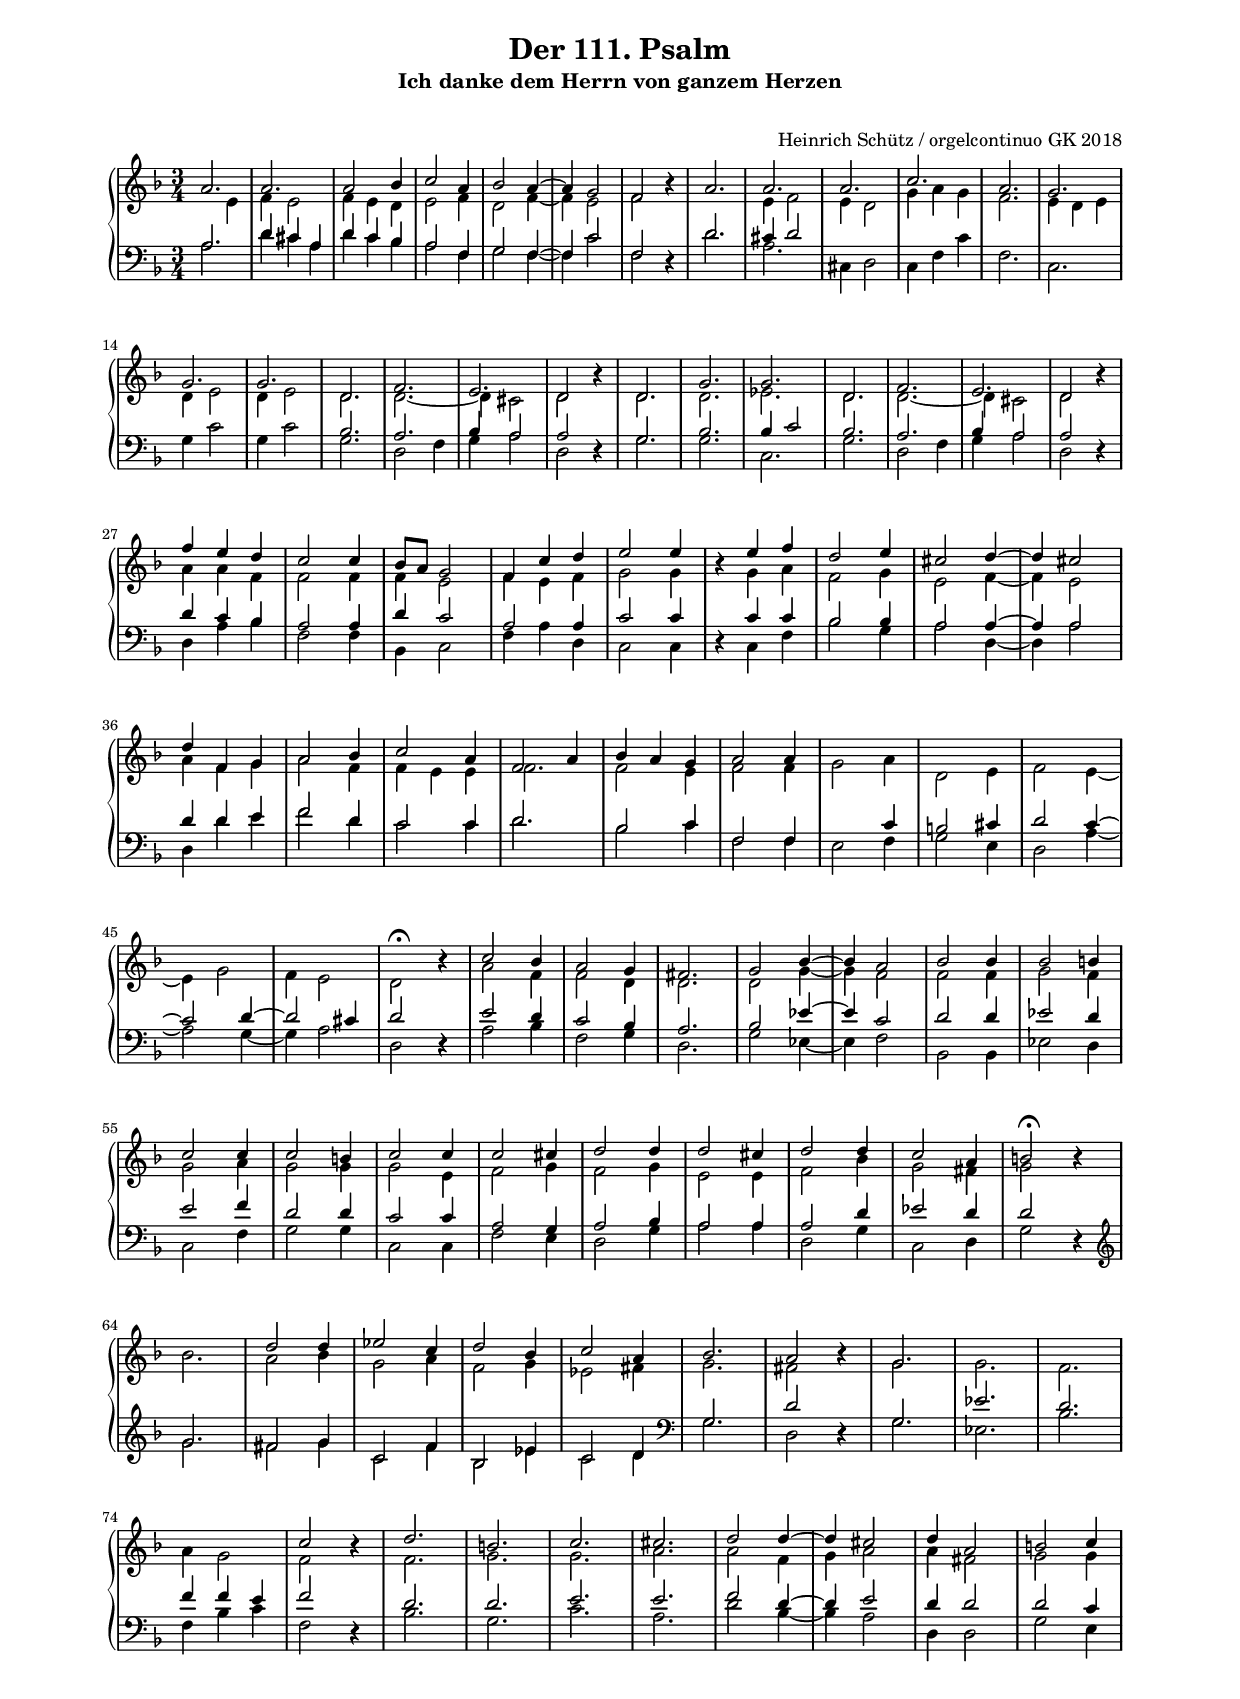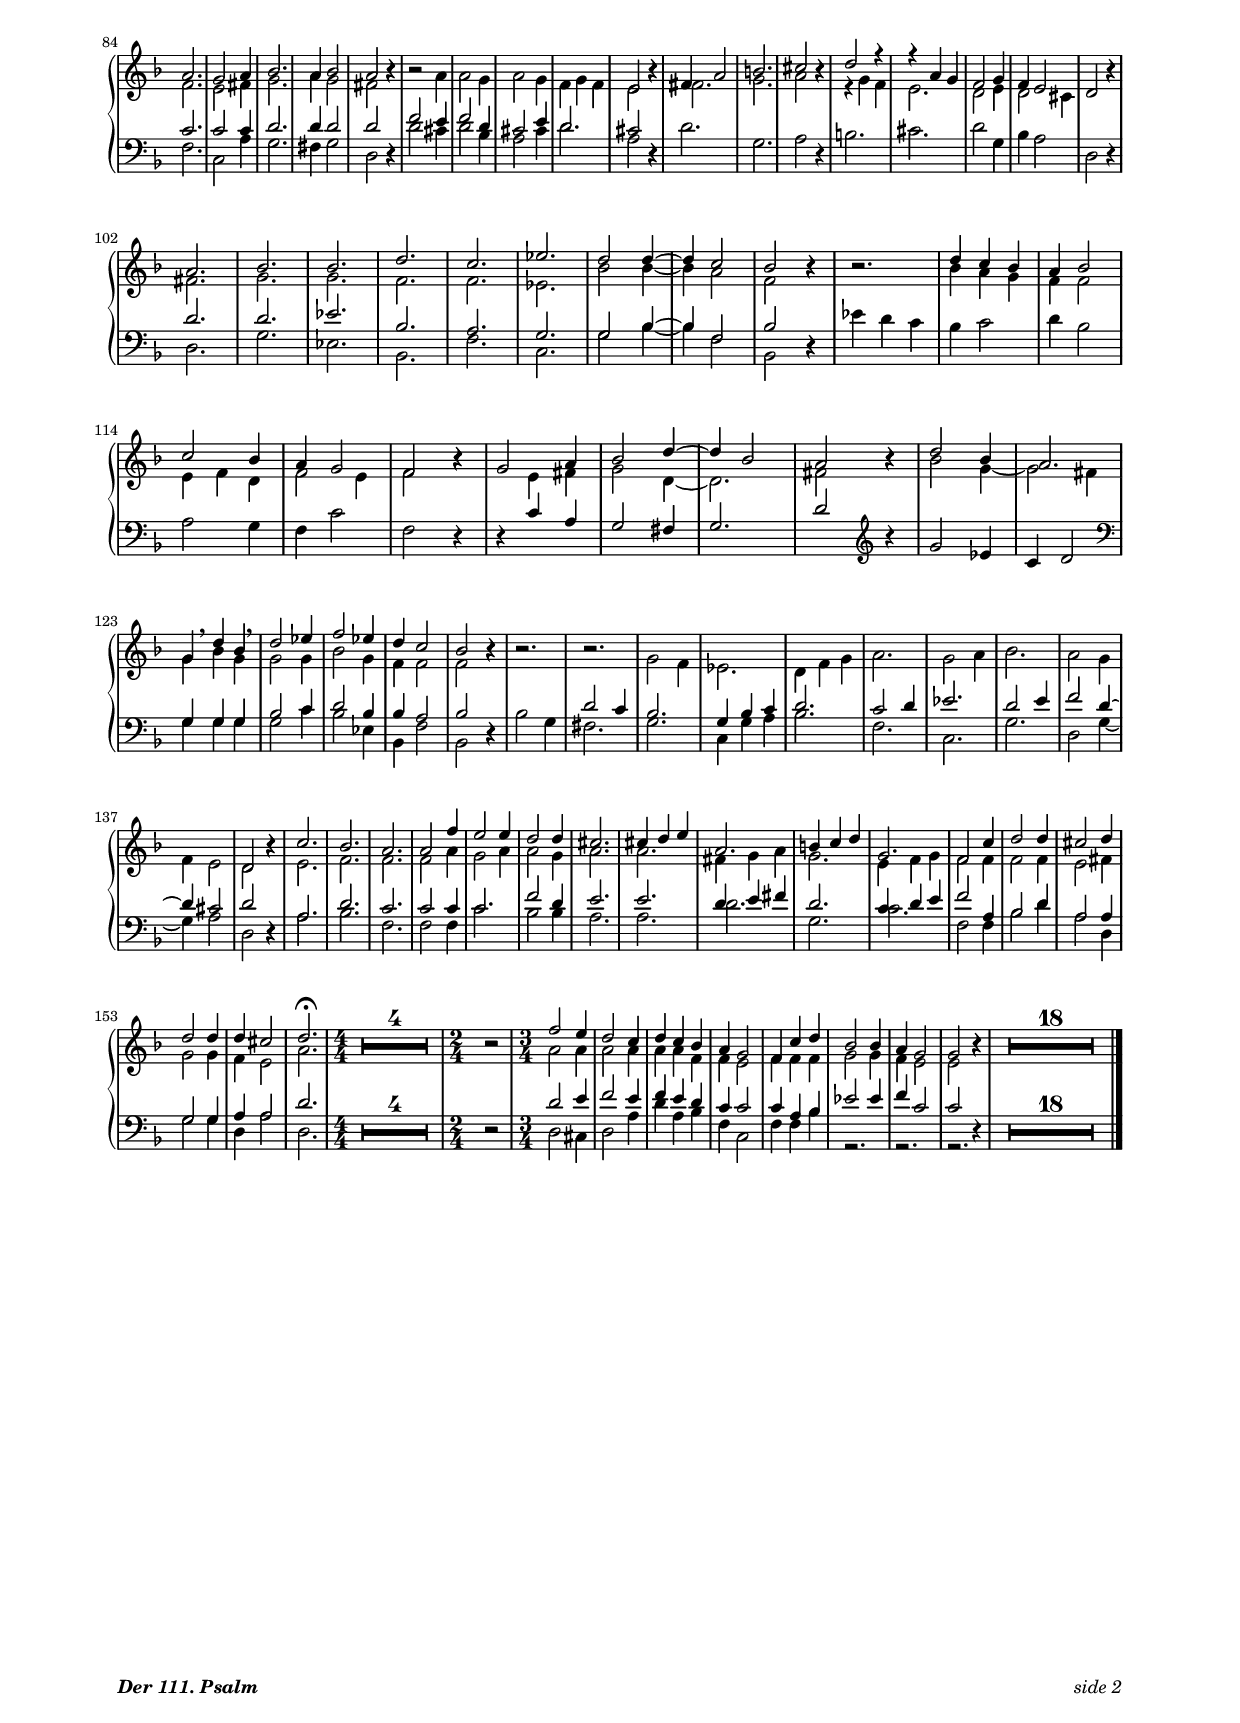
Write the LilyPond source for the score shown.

\version "2.14.2"

% editor "MidiEdit 5.00"

\language "deutsch"

\header {
  title = \markup \bold "Der 111. Psalm"
  subtitle = "Ich danke dem Herrn von ganzem Herzen"
  subsubtitle = " "
  poet = \markup \italic ""
  composer = \markup \medium "Heinrich Schütz / orgelcontinuo GK 2018"
  instrument = ""
}

#(set-global-staff-size 16)

\paper {
  #(set-paper-size "a4" )
  indent = 0\mm
  left-margin = 20\mm
  right-margin = 20\mm
  top-margin = 10\mm
  bottom-margin = 5\mm
  oddHeaderMarkup = ""
  evenHeaderMarkup = ""
  oddFooterMarkup = \markup {
    \column {
      \null
      \null
      \fill-line \italic {
        \on-the-fly #not-first-page \fromproperty #'header:title
        \on-the-fly #not-first-page \concat {
          "side " \fromproperty #'page:page-number-string } }
    }
  }
  evenFooterMarkup = \oddFooterMarkup
}

chordNames = \chordmode {
% \semiGermanChords
}

global = {
  \key d \minor 
  \numericTimeSignature
  \set Score.currentBarNumber = #1
  \time 3/4
% \tempo 4=120
  \compressFullBarRests
  \override MultiMeasureRest #'staff-position = #0
  \override MultiMeasureRest #'expand-limit = #3
}


trackOne = {
  \global  
  \override Rest #'staff-position = #0
  \set Timing.beamExceptions = #'()

  a'2.   % bar 1

  a'2.   % bar 2

  a'2  b'4   % bar 3

  c''2  a'4   % bar 4

  b'2  a'4 ~   % bar 5

  a'4  g'2   % bar 6

  f'2  r4   % bar 7

  a'2.   % bar 8

  a'2.   % bar 9

  a'2.   % bar 10

  c''2.   % bar 11

  a'2.   % bar 12

  g'2.   % bar 13

  g'2.   % bar 14

  g'2.   % bar 15

  d'2.   % bar 16

  f'2.   % bar 17

  e'2.   % bar 18

  d'2  r4   % bar 19

  d'2.   % bar 20

  g'2.   % bar 21

  g'2.   % bar 22

  d'2.   % bar 23

  f'2.   % bar 24

  e'2.   % bar 25

  d'2  r4   % bar 26
  \break
  f''4  e''4  d''4   % bar 27

  c''2  c''4   % bar 28

  b'8  a'8  g'2   % bar 29

  f'4  c''4  d''4   % bar 30

  e''2  e''4   % bar 31

  r4  e''4  f''4   % bar 32

  d''2  e''4   % bar 33

  cis''2  d''4 ~   % bar 34

  d''4  cis''2   % bar 35
  \break
  d''4  f'4  g'4   % bar 36

  a'2  b'4   % bar 37

  c''2  a'4   % bar 38

  f'2  a'4   % bar 39

  b'4  a'4  g'4   % bar 40

  a'2  a'4   % bar 41

  \revert Rest #'staff-position 

  s2.   % bar 42

  \override Rest #'staff-position = #0 

  \revert Rest #'staff-position 

  s2.   % bar 43

  \override Rest #'staff-position = #0 

  \revert Rest #'staff-position 

  s2.   % bar 44

  \override Rest #'staff-position = #0 
  \break
  \revert Rest #'staff-position 

  s2.   % bar 45

  \override Rest #'staff-position = #0 

  \revert Rest #'staff-position 

  s2.   % bar 46

  \override Rest #'staff-position = #0 

  s2

  ^\markup { \hspace #1 { \musicglyph #"scripts.ufermata" } }

  r4   % bar 47

  c''2  b'4   % bar 48

  a'2  g'4   % bar 49

  fis'2.   % bar 50

  g'2  b'4 ~   % bar 51

  b'4  a'2   % bar 52

  b'2  b'4   % bar 53

  b'2  h'4   % bar 54

  c''2  c''4   % bar 55

  c''2  h'4   % bar 56

  c''2  c''4   % bar 57

  c''2  cis''4   % bar 58

  d''2  d''4   % bar 59

  d''2  cis''4   % bar 60

  d''2  d''4   % bar 61

  c''2  a'4   % bar 62

  h'2

  ^\markup { \hspace #1 { \musicglyph #"scripts.ufermata" } }

  r4   % bar 63
  \break
  \revert Rest #'staff-position 

  s2.   % bar 64

  \override Rest #'staff-position = #0 

  d''2  d''4   % bar 65

  es''2  c''4   % bar 66

  d''2  b'4   % bar 67

  c''2  a'4   % bar 68

  b'2.   % bar 69

  a'2  r4   % bar 70

  g'2.   % bar 71

  \revert Rest #'staff-position 

  s2.   % bar 72

  \override Rest #'staff-position = #0 

  \revert Rest #'staff-position 

  s2.   % bar 73

  \override Rest #'staff-position = #0 
  \break
  \revert Rest #'staff-position 

  s2.   % bar 74

  \override Rest #'staff-position = #0 

  c''2  r4   % bar 75

  d''2.   % bar 76

  h'2.   % bar 77

  c''2.   % bar 78

  cis''2.   % bar 79

  d''2  d''4 ~   % bar 80

  d''4  cis''2   % bar 81

  d''4  a'2   % bar 82

  h'2  c''4   % bar 83
  \break
  a'2.   % bar 84

  g'2  a'4   % bar 85

  b'2.   % bar 86

  a'4  b'2   % bar 87

  a'2  r4   % bar 88

  \revert Rest #'staff-position 

  s2.   % bar 89

  \override Rest #'staff-position = #0 

  \revert Rest #'staff-position 

  s2.   % bar 90

  \override Rest #'staff-position = #0 

  \revert Rest #'staff-position 

  s2.   % bar 91

  \override Rest #'staff-position = #0 

  \revert Rest #'staff-position 

  s2.   % bar 92

  \override Rest #'staff-position = #0 

  e'2  r4   % bar 93

  fis'4  a'2   % bar 94

  h'2.   % bar 95

  cis''2  r4   % bar 96

  d''2  \revert Rest #'staff-position 

  r4   % bar 97

  \override Rest #'staff-position = #0 

  \revert Rest #'staff-position 

  r4  a'4  g'4   % bar 98

  \override Rest #'staff-position = #0 

  f'2  g'4   % bar 99

  f'4  e'2   % bar 100

  d'2  r4   % bar 101
  \break
  a'2.   % bar 102

  b'2.   % bar 103

  b'2.   % bar 104

  d''2.   % bar 105

  c''2.   % bar 106

  es''2.   % bar 107

  d''2  d''4 ~   % bar 108

  d''4  c''2   % bar 109

  b'2  r4   % bar 110

  s2.   % bar 111

  d''4  c''4  b'4   % bar 112

  a'4  b'2   % bar 113

  c''2  b'4   % bar 114

  a'4  g'2   % bar 115

  f'2  r4   % bar 116

  g'2  a'4   % bar 117

  b'2  d''4 ~   % bar 118

  d''4  b'2   % bar 119

  a'2  r4   % bar 120

  d''2  b'4   % bar 121

  a'2.   % bar 122
  \break
  g'4

  \breathe

  d''4  b'4

  \breathe

   % bar 123

  d''2  es''4   % bar 124

  f''2  es''4   % bar 125

  d''4  c''2   % bar 126

  b'2  r4   % bar 127

  s2.   % bar 128

  s2.   % bar 129

  \revert Rest #'staff-position 

  s2.   % bar 130

  \override Rest #'staff-position = #0 

  \revert Rest #'staff-position 

  s2.   % bar 131

  \override Rest #'staff-position = #0 

  \revert Rest #'staff-position 

  s2.   % bar 132

  \override Rest #'staff-position = #0 

  \revert Rest #'staff-position 

  s2.   % bar 133

  \override Rest #'staff-position = #0 

  \revert Rest #'staff-position 

  s2.   % bar 134

  \override Rest #'staff-position = #0 

  \revert Rest #'staff-position 

  s2.   % bar 135

  \override Rest #'staff-position = #0 

  \revert Rest #'staff-position 

  s2.   % bar 136

  \override Rest #'staff-position = #0 

  \revert Rest #'staff-position 

  s2.   % bar 137

  \override Rest #'staff-position = #0 

  d'2  r4   % bar 138

  c''2.   % bar 139

  b'2.   % bar 140

  a'2.   % bar 141

  a'2  f''4   % bar 142

  e''2  e''4   % bar 143

  d''2  d''4   % bar 144

  cis''2.   % bar 145

  cis''4  d''4  e''4   % bar 146

  a'2.   % bar 147

  h'4  c''4  d''4   % bar 148

  g'2.   % bar 149

  f'2  c''4   % bar 150

  d''2  d''4   % bar 151

  cis''2  d''4   % bar 152

  d''2  d''4   % bar 153

  d''4  cis''2   % bar 154

  d''2.

  ^\markup { \hspace #1 { \musicglyph #"scripts.ufermata" } }

   % bar 155

 \time 4/4
  R1*4   % bar 156

 
 \time 2/4
  r2   % bar 160

 \time 3/4
  f''2  e''4   % bar 161

  d''2  c''4   % bar 162

  d''4  c''4  b'4   % bar 163

  a'4  g'2   % bar 164

  f'4  c''4  d''4   % bar 165

  b'2  b'4   % bar 166

  a'4  g'2   % bar 167

  g'2  r4   % bar 168

  R2.*18   % bar 169

  \bar "|."}

trackTwo = {
  \global  
  \override Rest #'staff-position = #0
  \set Timing.beamExceptions = #'()

  s2  e'4   % bar 1

  f'4  e'2   % bar 2

  f'4  e'4  d'4   % bar 3

  e'2  f'4   % bar 4

  d'2  f'4 ~   % bar 5

  f'4  e'2   % bar 6

  f'2  r4   % bar 7

  \revert Rest #'staff-position 

  s2.   % bar 8

  \override Rest #'staff-position = #0 

  e'4  f'2   % bar 9

  e'4  d'2   % bar 10

  g'4  a'4  g'4   % bar 11

  f'2.   % bar 12

  e'4  d'4  e'4   % bar 13

  d'4  e'2   % bar 14

  d'4  e'2   % bar 15

  d'2.   % bar 16

  d'2. ~   % bar 17

  d'4  cis'2   % bar 18

  d'2  r4   % bar 19

  d'2.   % bar 20

  d'2.   % bar 21

  es'2.   % bar 22

  d'2.   % bar 23

  d'2. ~   % bar 24

  d'4  cis'2   % bar 25

  d'2  r4   % bar 26

  a'4  a'4  f'4   % bar 27

  f'2  f'4   % bar 28

  f'4  e'2   % bar 29

  f'4  e'4  f'4   % bar 30

  g'2  g'4   % bar 31

  r4  g'4  a'4   % bar 32

  f'2  g'4   % bar 33

  e'2  f'4 ~   % bar 34

  f'4  e'2   % bar 35

  a'4  f'4  g'4   % bar 36

  a'2  f'4   % bar 37

  f'4  e'4  e'4   % bar 38

  f'2.   % bar 39

  f'2  e'4   % bar 40

  f'2  f'4   % bar 41

  g'2  a'4   % bar 42

  d'2  e'4   % bar 43

  f'2  e'4 ~   % bar 44

  e'4  g'2   % bar 45

  f'4  e'2   % bar 46

  d'2  r4   % bar 47

  a'2  f'4   % bar 48

  f'2  d'4   % bar 49

  d'2.   % bar 50

  d'2  g'4 ~   % bar 51

  g'4  f'2   % bar 52

  f'2  f'4   % bar 53

  g'2  f'4   % bar 54

  g'2  a'4   % bar 55

  g'2  g'4   % bar 56

  g'2  e'4   % bar 57

  f'2  g'4   % bar 58

  f'2  g'4   % bar 59

  e'2  e'4   % bar 60

  f'2  b'4   % bar 61

  g'2  fis'4   % bar 62

  g'2  r4   % bar 63

  b'2.   % bar 64

  a'2  b'4   % bar 65

  g'2  a'4   % bar 66

  f'2  g'4   % bar 67

  es'2  fis'4   % bar 68

  g'2.   % bar 69

  fis'2  r4   % bar 70

  g'2.   % bar 71

  g'2.   % bar 72

  f'2.   % bar 73

  a'4  g'2   % bar 74

  f'2  r4   % bar 75

  f'2.   % bar 76

  g'2.   % bar 77

  g'2.   % bar 78

  a'2.   % bar 79

  a'2  f'4   % bar 80

  g'4  a'2   % bar 81

  a'4  fis'2   % bar 82

  g'2  g'4   % bar 83

  f'2.   % bar 84

  e'2  fis'4   % bar 85

  g'2.   % bar 86

  a'4  g'2   % bar 87

  fis'2  r4   % bar 88

  r2  a'4   % bar 89

  a'2  g'4   % bar 90

  a'2  g'4   % bar 91

  f'4  g'4  f'4   % bar 92

  e'2  r4   % bar 93

  fis'2.   % bar 94

  g'2.   % bar 95

  a'2  r4   % bar 96

  \revert Rest #'staff-position 

  r4  g'4  f'4   % bar 97

  \override Rest #'staff-position = #0 

  e'2.   % bar 98

  d'2  e'4   % bar 99

  d'2  cis'4   % bar 100

  s2  r4   % bar 101

  fis'2.   % bar 102

  g'2.   % bar 103

  g'2.   % bar 104

  f'2.   % bar 105

  f'2.   % bar 106

  es'2.   % bar 107

  b'2  b'4 ~   % bar 108

  b'4  a'2   % bar 109

  f'2  r4   % bar 110

  r2.   % bar 111

  b'4  a'4  g'4   % bar 112

  f'4  f'2   % bar 113

  e'4  f'4  d'4   % bar 114

  f'2  e'4   % bar 115

  f'2  r4   % bar 116

  \revert Rest #'staff-position 

  s4  e'4  fis'4   % bar 117

  \override Rest #'staff-position = #0 

  g'2  d'4 ~   % bar 118

  d'2.   % bar 119

  fis'2  r4   % bar 120

  b'2  g'4 ~   % bar 121

  g'2  fis'4   % bar 122

  g'4  b'4  g'4   % bar 123

  g'2  g'4   % bar 124

  b'2  g'4   % bar 125

  f'4  f'2   % bar 126

  f'2  r4   % bar 127

  r2.   % bar 128

  r2.   % bar 129

  g'2  f'4   % bar 130

  es'2.   % bar 131

  d'4  f'4  g'4   % bar 132

  a'2.   % bar 133

  g'2  a'4   % bar 134

  b'2.   % bar 135

  a'2  g'4   % bar 136

  f'4  e'2   % bar 137

  d'2  r4   % bar 138

  e'2.   % bar 139

  f'2.   % bar 140

  f'2.   % bar 141

  f'2  a'4   % bar 142

  g'2  a'4   % bar 143

  a'2  g'4   % bar 144

  a'2.   % bar 145

  a'2.   % bar 146

  fis'4  g'4  a'4   % bar 147

  g'2.   % bar 148

  e'4  f'4  g'4   % bar 149

  f'2  f'4   % bar 150

  f'2  f'4   % bar 151

  e'2  fis'4   % bar 152

  g'2  g'4   % bar 153

  f'4  e'2   % bar 154

  a'2.   % bar 155


  R1*4   % bar 156

  r2   % bar 160

  a'2  a'4   % bar 161

  a'2  a'4   % bar 162

  a'4  a'4  f'4   % bar 163

  f'4  e'2   % bar 164

  f'4  f'4  f'4   % bar 165

  g'2  g'4   % bar 166

  f'4  e'2   % bar 167

  e'2  r4   % bar 168

  R2.*18   % bar 169

}

trackThree = {
  \global  
  \override Rest #'staff-position = #0
  \set Timing.beamExceptions = #'()

  a2.   % bar 1

  d'4  cis'4  a4   % bar 2

  d'4  c'4  b4   % bar 3

  a2  f4   % bar 4

  g2  f4 ~   % bar 5

  f4  c'2   % bar 6

  f2  r4   % bar 7

  d'2.   % bar 8

  cis'4  d'2   % bar 9

  s2.   % bar 10

  s2.   % bar 11

  s2.   % bar 12

  s2.   % bar 13

  s2.   % bar 14

  s2.   % bar 15

  b2.   % bar 16

  a2.   % bar 17

  b4  a2   % bar 18

  a2  r4   % bar 19

  g2.   % bar 20

  b2.   % bar 21

  b4  c'2   % bar 22

  b2.   % bar 23

  a2.   % bar 24

  b4  a2   % bar 25

  a2  r4   % bar 26

  d'4  c'4  b4   % bar 27

  a2  a4   % bar 28

  d'4  c'2   % bar 29

  a2  a4   % bar 30

  c'2  c'4   % bar 31

  r4  c'4  c'4   % bar 32

  b2  b4   % bar 33

  a2  a4 ~   % bar 34

  a4  a2   % bar 35

  d'4  d'4  e'4   % bar 36

  f'2  d'4   % bar 37

  c'2  c'4   % bar 38

  d'2.   % bar 39

  b2  c'4   % bar 40

  f2  f4   % bar 41

  \revert Rest #'staff-position 

  s2  c'4   % bar 42

  \override Rest #'staff-position = #0 

  h2  cis'4   % bar 43

  d'2  c'4 ~   % bar 44

  c'2  d'4 ~   % bar 45

  d'2  cis'4   % bar 46

  d'2  r4   % bar 47

  e'2  d'4   % bar 48

  c'2  b4   % bar 49

  a2.   % bar 50

  b2  es'4 ~   % bar 51

  es'4  c'2   % bar 52

  d'2  d'4   % bar 53

  es'2  d'4   % bar 54

  e'2  f'4   % bar 55

  d'2  d'4   % bar 56

  c'2  c'4   % bar 57

  a2  g4   % bar 58

  a2  b4   % bar 59

  a2  a4   % bar 60

  a2  d'4   % bar 61

  es'2  d'4   % bar 62

  d'2  r4   % bar 63

 \clef treble  g'2.   % bar 64

  fis'2  g'4   % bar 65

  c'2  f'4   % bar 66

  b2  es'4   % bar 67

  c'2  d'4   % bar 68

 \clef bass  g2.   % bar 69

  d'2  r4   % bar 70

  g2.   % bar 71

  es'2.   % bar 72

  d'2.   % bar 73

  f'4  f'4  e'4   % bar 74

  f'2  r4   % bar 75

  d'2.   % bar 76

  d'2.   % bar 77

  e'2.   % bar 78

  e'2.   % bar 79

  f'2  d'4 ~   % bar 80

  d'4  e'2   % bar 81

  d'4  d'2   % bar 82

  d'2  c'4   % bar 83

  c'2.   % bar 84

  c'2  c'4   % bar 85

  d'2.   % bar 86

  d'4  d'2   % bar 87

  d'2  r4   % bar 88

  f'2  e'4   % bar 89

  f'2  d'4   % bar 90

  cis'2  e'4   % bar 91

  d'2.   % bar 92

  cis'2  r4   % bar 93

  s2.   % bar 94

  s2.   % bar 95

  \revert Rest #'staff-position 

  s2.   % bar 96

  \override Rest #'staff-position = #0 

  \revert Rest #'staff-position 

  s2.   % bar 97

  \override Rest #'staff-position = #0 

  s2.   % bar 98

  s2.   % bar 99

  s2.   % bar 100

  s2.   % bar 101

  d'2.   % bar 102

  d'2.   % bar 103

  es'2.   % bar 104

  b2.   % bar 105

  a2.   % bar 106

  g2.   % bar 107

  g2  b4 ~   % bar 108

  b4  f2   % bar 109

  b2  r4   % bar 110

  s2.   % bar 111

  s2.   % bar 112

  s2.   % bar 113

  s2.   % bar 114

  s2.   % bar 115

  s2.   % bar 116

  r4  c'4  a4   % bar 117

  g2  fis4   % bar 118

  g2.   % bar 119

  d'2 \clef treble  r4   % bar 120

  g'2  es'4   % bar 121

  c'4  d'2   % bar 122

 \clef bass  g4  g4  g4   % bar 123

  b2  c'4   % bar 124

  d'2  b4   % bar 125

  b4  a2   % bar 126

  b2  r4   % bar 127

  \revert Rest #'staff-position 

  s2.   % bar 128

  \override Rest #'staff-position = #0 

  d'2  c'4   % bar 129

  b2.   % bar 130

  g4  b4  c'4   % bar 131

  d'2.   % bar 132

  c'2  d'4   % bar 133

  es'2.   % bar 134

  d'2  e'4   % bar 135

  f'2  d'4 ~   % bar 136

  d'4  cis'2   % bar 137

  d'2  r4   % bar 138

  a2.   % bar 139

  d'2.   % bar 140

  c'2.   % bar 141

  c'2  c'4   % bar 142

  c'2.   % bar 143

  f'2  d'4   % bar 144

  e'2.   % bar 145

  e'2.   % bar 146

  d'4  e'4  fis'4   % bar 147

  d'2.   % bar 148

  c'4  d'4  e'4   % bar 149

  f'2  a4   % bar 150

  b2  d'4   % bar 151

  a2  a4   % bar 152

  g2  g4   % bar 153

  a4  a2   % bar 154

  d'2.   % bar 155

  R1*4   % bar 156

  r2   % bar 160

  d'2  e'4   % bar 161

  f'2  e'4   % bar 162

  f'4  e'4  d'4   % bar 163

  c'4  c'2   % bar 164

  c'4  a4  b4   % bar 165

  es'2  es'4   % bar 166

  f'4  c'2   % bar 167

  c'2  r4   % bar 168

  R2.*18   % bar 169

}

trackFour = {
  \global  
  \override Rest #'staff-position = #0
  \set Timing.beamExceptions = #'()

  a2.   % bar 1

  d'4  cis'4  a4   % bar 2

  d'4  c'4  b4   % bar 3

  a2  f4   % bar 4

  g2  f4 ~  f4  c'2   % bar 6

  f2  r4   % bar 7

  d'2.   % bar 8

  a2.   % bar 9

  cis4  d2   % bar 10

  c4  f4  c'4   % bar 11

  f2.   % bar 12

  c2.   % bar 13

  g4  c'2   % bar 14

  g4  c'2   % bar 15

  g2.   % bar 16

  d2  f4   % bar 17

  g4  a2   % bar 18

  d2  r4   % bar 19

  g2.   % bar 20

  g2.   % bar 21

  c2.   % bar 22

  g2.   % bar 23

  d2  f4   % bar 24

  g4  a2   % bar 25

  d2  r4   % bar 26

  d4  a4  b4   % bar 27

  f2  f4   % bar 28

  b,4  c2   % bar 29

  f4  a4  d4   % bar 30

  c2  c4   % bar 31

  r4  c4  f4   % bar 32

  b2  g4   % bar 33

  a2  d4 ~  d4  a2   % bar 35

  d4  d'4  e'4   % bar 36

  f'2  d'4   % bar 37

  c'2  c'4   % bar 38

  d'2.   % bar 39

  b2  c'4   % bar 40

  f2  f4   % bar 41

  e2  f4   % bar 42

  g2  e4   % bar 43

  d2  a4 ~   % bar 44

  a2  g4 ~  g4  a2   % bar 46

  d2  r4   % bar 47

  a2  b4   % bar 48

  f2  g4   % bar 49

  d2.   % bar 50

  g2  es4 ~  es4  f2   % bar 52

  b,2  b,4   % bar 53

  es2  d4   % bar 54

  c2  f4   % bar 55

  g2  g4   % bar 56

  c2  c4   % bar 57

  f2  e4   % bar 58

  d2  g4   % bar 59

  a2  a4   % bar 60

  d2  g4   % bar 61

  c2  d4   % bar 62

  g2  r4   % bar 63

 \clef treble  g'2.   % bar 64

  fis'2  g'4   % bar 65

  c'2  f'4   % bar 66

  b2  es'4   % bar 67

  c'2  d'4   % bar 68

 \clef bass  g2.   % bar 69

  d2  r4   % bar 70

  g2.   % bar 71

  es2.   % bar 72

  b2.   % bar 73

  f4  b4  c'4   % bar 74

  f2  r4   % bar 75

  b2.   % bar 76

  g2.   % bar 77

  c'2.   % bar 78

  a2.   % bar 79

  d'2  b4 ~   % bar 80

  b4  a2   % bar 81

  d4  d2   % bar 82

  g2  e4   % bar 83

  f2.   % bar 84

  c2  a4   % bar 85

  g2.   % bar 86

  fis4  g2   % bar 87

  d2  r4   % bar 88

  d'2  cis'4   % bar 89

  d'2  b4   % bar 90

  a2  cis'4   % bar 91

  d'2.   % bar 92

  a2  r4   % bar 93

  d'2.   % bar 94

  g2.   % bar 95

  a2  r4   % bar 96

  h2.   % bar 97

  cis'2.   % bar 98

  d'2  g4   % bar 99

  b4  a2   % bar 100

  d2  r4   % bar 101

  d2.   % bar 102

  g2.   % bar 103

  es2.   % bar 104

  b,2.   % bar 105

  f2.   % bar 106

  c2.   % bar 107

  g2  b4 ~  b4  f2   % bar 109

  b,2  r4   % bar 110

  es'4  d'4  c'4   % bar 111

  b4  c'2   % bar 112

  d'4  b2   % bar 113

  a2  g4   % bar 114

  f4  c'2   % bar 115

  f2  r4   % bar 116

  s2.   % bar 117

  s2.   % bar 118

  s2.   % bar 119

  s2.   % bar 120

 \clef treble  s2.   % bar 121

  s2  s4   % bar 122

 \clef bass  g4  g4  g4   % bar 123

  g2  c'4   % bar 124

  b2  es4   % bar 125

  b,4  f2   % bar 126

  b,2  r4   % bar 127

  b2  g4   % bar 128

  fis2.   % bar 129

  g2.   % bar 130

  c4  g4  a4   % bar 131

  b2.   % bar 132

  f2.   % bar 133

  c2.   % bar 134

  g2.   % bar 135

  d2  g4 ~  g4  a2   % bar 137

  d2  r4   % bar 138

  a2.   % bar 139

  b2.   % bar 140

  f2.   % bar 141

  f2  f4   % bar 142

  c'2.   % bar 143

  b2  b4   % bar 144

  a2.   % bar 145

  a2.   % bar 146

  d'2.   % bar 147

  g2.   % bar 148

  c'2.   % bar 149

  f2  f4   % bar 150

  b2  d'4   % bar 151

  a2  d4   % bar 152

  g2  g4   % bar 153

  d4  a2   % bar 154

  d2.   % bar 155

  R1*4   % bar 156

  r2   % bar 160

  d2  cis4   % bar 161

  d2  a4   % bar 162

  d'4  a4  b4   % bar 163

  f4  c2   % bar 164

  f4  f4  b4   % bar 165

  \revert Rest #'staff-position 

  r2.   % bar 166

  \override Rest #'staff-position = #0 

  \revert Rest #'staff-position 

  r2.   % bar 167

  \override Rest #'staff-position = #0 

  \revert Rest #'staff-position 

  r2.   % bar 168

  \override Rest #'staff-position = #0 

  R2.*18   % bar 169

}

trackFive = { }  trackSix = { }  trackSeven = { }  trackEight = { }  trackNine = { }  trackTen = { }  


chordsPart = \new ChordNames \chordNames

\score {
  << \new PianoStaff
    <<
      \new Staff = "up"
      {\clef treble << \trackOne \\ \trackTwo >>}
      \chordsPart
      \new Staff = "down"
      {\clef bass << \trackThree \\ \trackFour >> }
    >>
  >>

\layout {
  ragged-right = ##f
} % layout end

} % score end 

